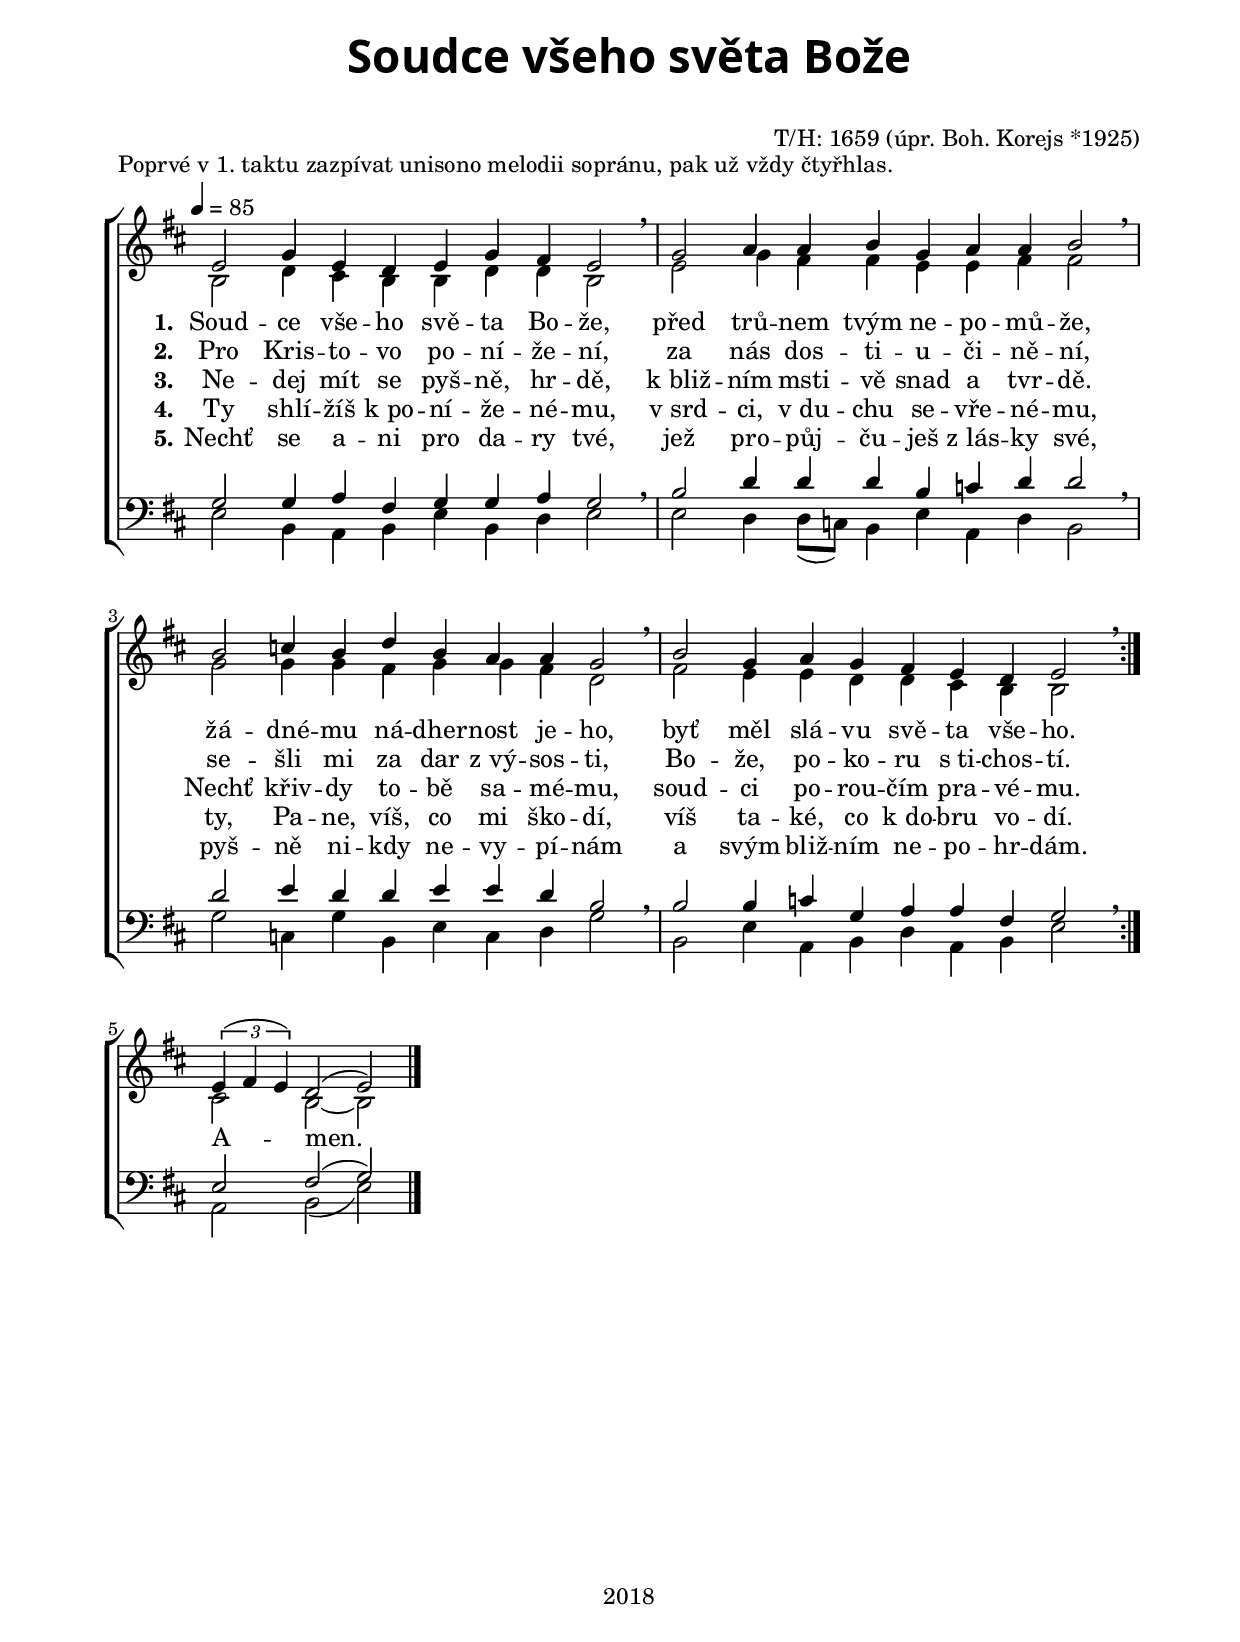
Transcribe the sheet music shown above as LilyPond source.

\version "2.16.2"

\header {
  title = \markup
  \override #'(font-name . "Alegreya Sans Black")
  \override #'(font-size . 6)
  "Soudce všeho světa Bože"
  subtitle = " "
  composer = "T/H: 1659 (úpr. Boh. Korejs *1925)"
  piece = "Poprvé v 1. taktu zazpívat unisono melodii sopránu, pak už vždy čtyřhlas."
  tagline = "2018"
}

%#(set-global-staff-size 19)

\paper {
  system-system-spacing #'minimum-distance = #13
  
  top-margin = 1.5\cm
  left-margin = 2\cm
  right-margin = 1.7\cm
  bottom-margin = 1.5\cm
  indent = 0\cm
  ragged-last = ##t
}

global = {
  \override Staff.TimeSignature #'stencil = ##f % hide time signature
  \time 5/2
  \tempo 4 = 85
  \key b \minor
}

soprano = \relative c' {
  \global
  \repeat volta 2 {
  e2 g4 e d e g fis e2 \breathe
  g2 a4 a b g a a b2 \breathe
  b2 c4 b d b a a g2 \breathe
  b2 g4 a g fis e d e2 \breathe
  } \break
  \times 2/3 { e4( fis e) } d2( e)
  \bar "|."
}

alto = \relative c' {
  \global
  b2 d4 cis b b d d b2
  e2 g4 fis fis e e fis fis2
  g2 g4 g fis g g fis d2
  fis2 e4 e d d cis b b2
  cis2 b~ b
}

tenor = \relative c' {
  \global
  g2 g4 a fis g g a g2 \breathe
  b2 d4 d d b c d d2 \breathe
  d2 e4 d d e e d b2 \breathe
  b2 b4 c g a a fis g2 \breathe
  e2 fis( g)
}

bass = \relative c {
  \global
  e2 b4 a b e b d e2
  e2 d4 d8( c) b4 e a, d b2
  g'2 c,4 g' b, e c d g2
  b,2 e4 a, b d a b e2
  a,2 b( e)
}

verseOne = \lyricmode {
  \set stanza = "1."
  Soud -- ce vše -- ho svě -- ta Bo -- že,
  před trů -- nem tvým ne -- po -- mů -- že,
  žá -- dné -- mu ná -- dher -- nost je -- ho,
  byť měl slá -- vu svě -- ta vše -- ho.
  A -- men.
}

verseTwo = \lyricmode {
  \set stanza = "2."
  Pro Kris -- to -- vo po -- ní -- že -- ní,
  za nás dos -- ti -- u -- či -- ně -- ní,
  se -- šli mi za dar "z vý" -- sos -- ti,
  Bo -- že, po -- ko -- ru "s ti" -- chos -- tí.
}

verseThree = \lyricmode {
  \set stanza = "3."
  Ne -- dej mít se pyš -- ně, hr -- dě,
  "k bliž" -- ním msti -- vě snad a tvr -- dě.
  Nechť křiv -- dy to -- bě sa -- mé -- mu,
  soud -- ci po -- rou -- čím pra -- vé -- mu.
}

verseFour = \lyricmode {
  \set stanza = "4."
  Ty shlí -- žíš "k po" -- ní -- že -- né -- mu, 
  "v srd" -- ci, "v du" -- chu se -- vře -- né -- mu,
  ty, Pa -- ne, víš, co mi ško -- dí,
  víš ta -- ké, co "k do" -- bru vo -- dí.
}

verseFive = \lyricmode {
  \set stanza = "5."
  Nechť se a -- ni pro da -- ry tvé,
  jež pro -- půj -- ču -- ješ "z lás" -- ky své,
  pyš -- ně ni -- kdy ne -- vy -- pí -- nám
  a svým bliž -- ním ne -- po -- hr -- dám.
}

\score {
  \new ChoirStaff <<
    \new Staff \with {
      midiInstrument = "piano"
    } <<
      \new Voice = "soprano" { \voiceOne \soprano }
      \new Voice = "alto" { \voiceTwo \alto }
    >>
    \new Lyrics \with {
      \override VerticalAxisGroup #'staff-affinity = #CENTER
    } \lyricsto "soprano" \verseOne
    \new Lyrics \with {
      \override VerticalAxisGroup #'staff-affinity = #CENTER
    } \lyricsto "soprano" \verseTwo
    \new Lyrics \with {
      \override VerticalAxisGroup #'staff-affinity = #CENTER
    } \lyricsto "soprano" \verseThree
    \new Lyrics \with {
      \override VerticalAxisGroup #'staff-affinity = #CENTER
    } \lyricsto "soprano" \verseFour
    \new Lyrics \with {
      \override VerticalAxisGroup #'staff-affinity = #CENTER
    } \lyricsto "soprano" \verseFive
    \new Staff \with {
      midiInstrument = "piano"
    } <<
      \clef bass
      \new Voice = "tenor" { \voiceOne \tenor }
      \new Voice = "bass" { \voiceTwo \bass }
    >>
  >>
  \layout {
    \context {
      \Score \override SpacingSpanner #'base-shortest-duration = #(ly:make-moment 1 8)
      %\override LyricText #'font-size = #1  
    }
  }
  \midi { }
}
